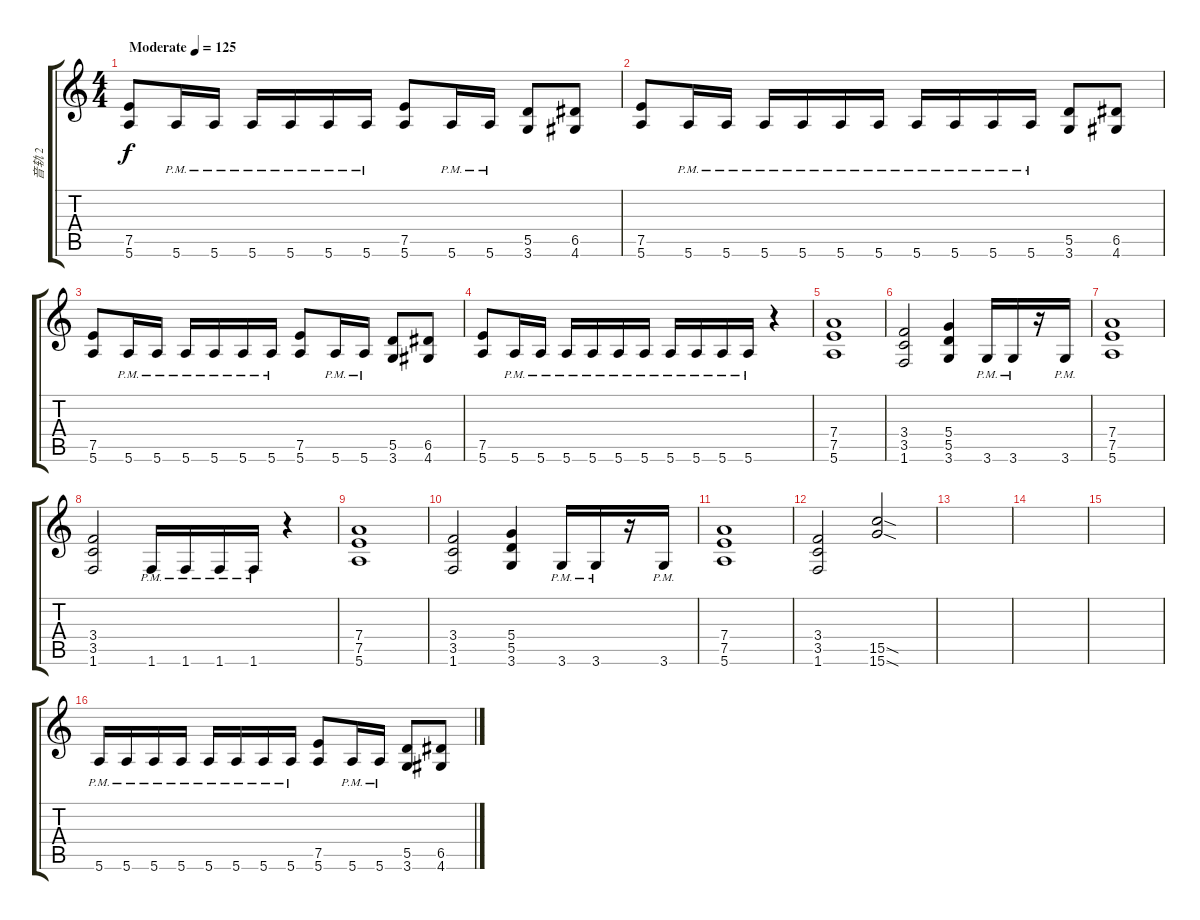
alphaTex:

\track ("音轨 2" "音轨 2") {instrument distortionguitar}
\staff {score tabs}
\tuning (E4 B3 G3 D3 A2 E2) {hide}
\ts (4 4)
\tempo (125 "Moderate")
\clef g2
\ks c
(7.5 5.6).8{dy f volume 10 instrument distortionguitar} 5.6{pm}.16 5.6{pm}.16 5.6{pm}.16 5.6{pm}.16 5.6{pm}.16 5.6{pm}.16 (7.5 5.6).8 5.6{pm}.16 5.6{pm}.16 (5.5 3.6).8 (6.5 4.6).8 |
(7.5 5.6).8 5.6{pm}.16 5.6{pm}.16 5.6{pm}.16 5.6{pm}.16 5.6{pm}.16 5.6{pm}.16 5.6{pm}.16 5.6{pm}.16 5.6{pm}.16 5.6{pm}.16 (5.5 3.6).8 (6.5 4.6).8 |
(7.5 5.6).8 5.6{pm}.16 5.6{pm}.16 5.6{pm}.16 5.6{pm}.16 5.6{pm}.16 5.6{pm}.16 (7.5 5.6).8 5.6{pm}.16 5.6{pm}.16 (5.5 3.6).8 (6.5 4.6).8 |
(7.5 5.6).8 5.6{pm}.16 5.6{pm}.16 5.6{pm}.16 5.6{pm}.16 5.6{pm}.16 5.6{pm}.16 5.6{pm}.16 5.6{pm}.16 5.6{pm}.16 5.6{pm}.16 r.4 |
(7.4 7.5 5.6).1 |
(3.4 3.5 1.6).2 (5.4 5.5 3.6).4 3.6{pm}.16 3.6{pm}.16 r.16 3.6{pm}.16 |
(7.4 7.5 5.6).1 |
(3.4 3.5 1.6).2 1.6{pm}.16 1.6{pm}.16 1.6{pm}.16 1.6{pm}.16 r.4 |
(7.4 7.5 5.6).1 |
(3.4 3.5 1.6).2 (5.4 5.5 3.6).4 3.6{pm}.16 3.6{pm}.16 r.16 3.6{pm}.16 |
(7.4 7.5 5.6).1 |
(3.4 3.5 1.6).2 (15.5{sod} 15.6{sod}).2 |
|
|
|
5.6{pm}.16 5.6{pm}.16 5.6{pm}.16 5.6{pm}.16 5.6{pm}.16 5.6{pm}.16 5.6{pm}.16 5.6{pm}.16 (7.5 5.6).8 5.6{pm}.16 5.6{pm}.16 (5.5 3.6).8 (6.5 4.6).8
